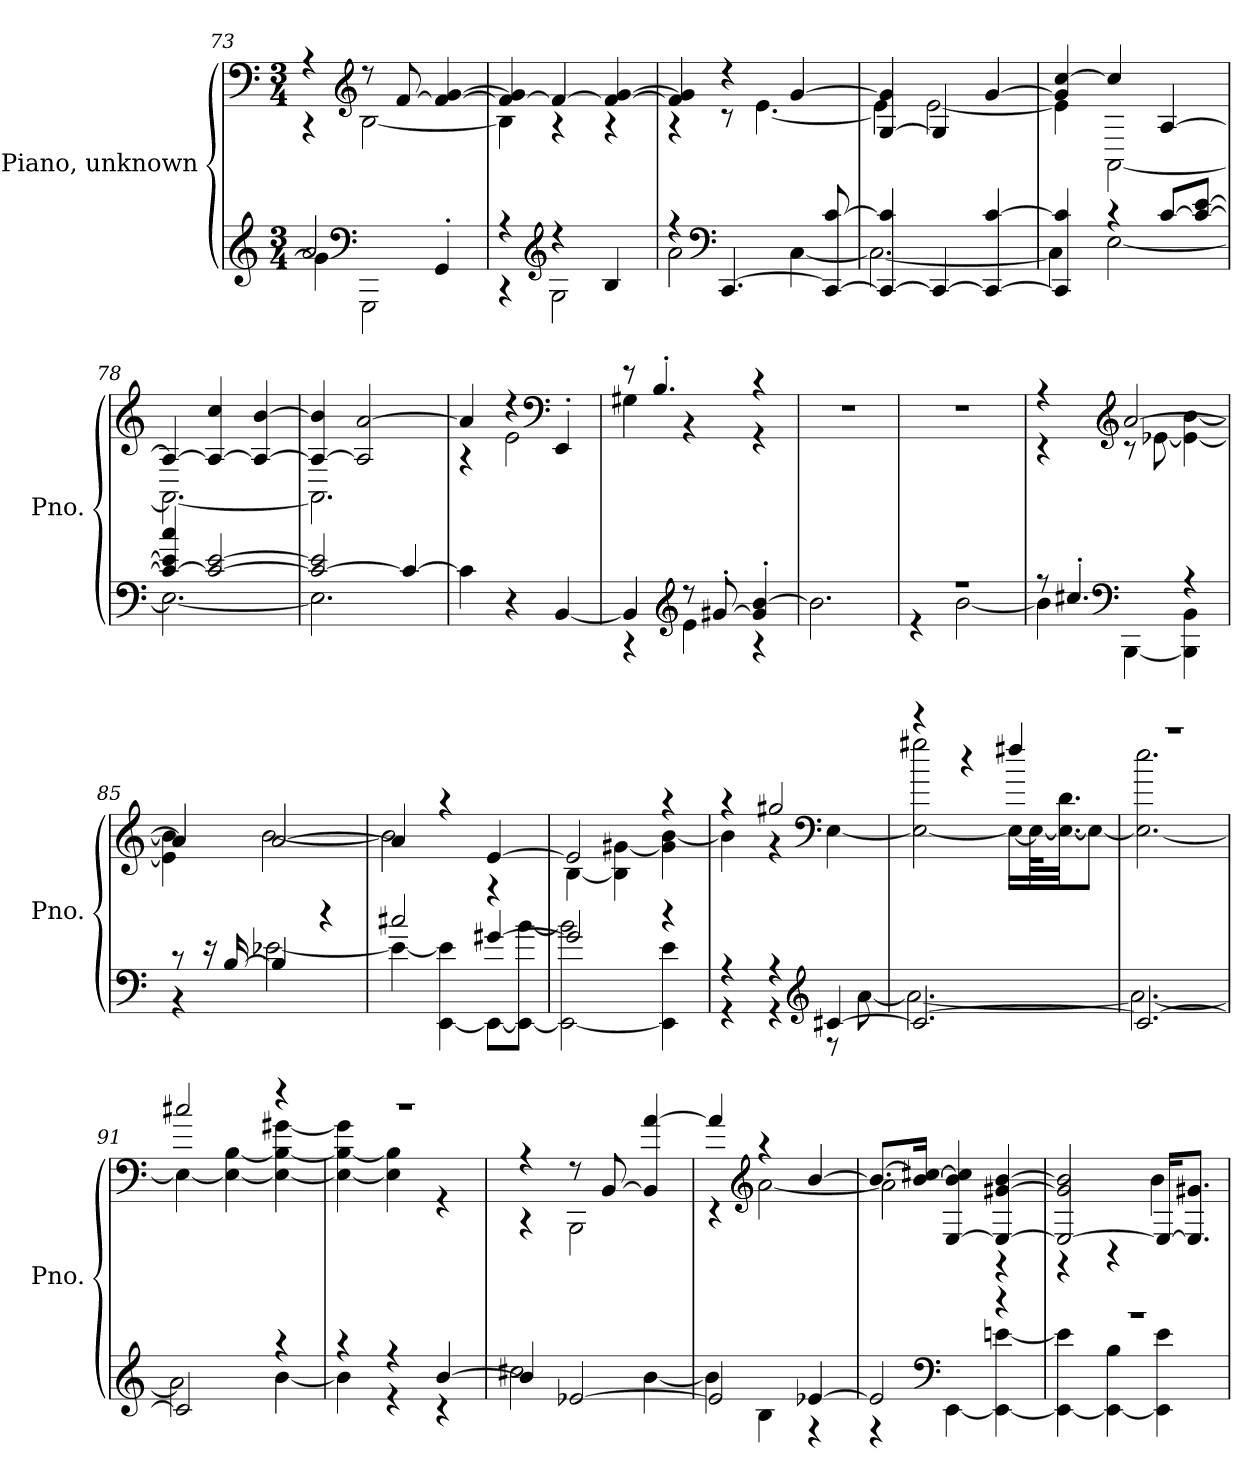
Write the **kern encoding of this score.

**kern	**kern
*part1	*part1
*staff2	*staff1
*I"Piano, unknown	*
*I'Pno.	*
*clefG2	*clefF4
*k[]	*k[]
*M3/4	*M3/4
=73	=73
*^	*^
2a/	4g\]	4r	4r
*clefF4	*	*clefG2	*
.	2GGG\	8r	[2B\
.	.	[8f/	.
4GG'/	.	4f/_ [4g/	.
=74	=74	=74	=74
4r	4r	4f/_ 4g/]	4B\]
*clefG2	*	*	*
4r	2G\	4f/_	4r
4B/	.	4f/_ [4g/	4r
!!LO:LB:g=z	!!
=75	=75	=75	=75
4r	2a\	4f/] 4g/]	4r
*clefF4	*	*	*
[4.CC/	.	4r	8r
.	.	.	[4.e\
.	[4C\	[4g/	.
8CC/_ [8c/	.	.	.
=76	=76	=76	=76
4CC/_ 4c/]	2.C\_	[4G/ 4g/]	4e\]
4CC/_	.	4G/]	[2e\
4CC/_ [4c/	.	[4g/	.
=77	=77	=77	=77
4CC/] 4c/]	4C\]	4g/] [4cc/	4e\]
4r	[2E\	4cc/]	[2AA\
[8c/L	.	[4A/	.
8c/_ [8e/J	.	.	.
=78	=78	=78	=78
4c/_ 4e/] 4cc/	2.E\_	4A/_	2.AA\_
2c/_ [2e/	.	4A/_ 4cc/	.
.	.	4A/_ [4b/	.
=79	=79	=79	=79
2c/_ 2e/]	2.E\]	4A/_ 4b/]	2.AA\]
.	.	2A/] [2a/	.
4c/_	.	.	.
*v	*v	*	*
=80	=80	=80
4c\]	4a/]	4r
4r	4r	2e\
*	*clefF4	*
[4BB/	4EE'/	.
!!LO:LB:g=z	!!
=81	=81	=81
*^	*	*
4BB/]	4r	8r	4G#X\
.	.	4.B'/	.
*clefG2	*	*	*
8r	4e\	.	4r
[8g#X'/	.	.	.
4g#/]' [4b/'	4r	4r	4r
*v	*v	*	*
*	*v	*v
=82	=82
2.b\]	2.r
=83	=83
*^	*
2.r	4r	2.r
.	[2b\	.
=84	=84	=84
*	*	*^
8r	4b\]	4r	4r
4.cc#X'/	.	.	.
*clefF4	*	*clefG2	*
.	[4BBB\	[2a/	8r
.	.	.	[8e-X\
4r	4BBB\] 4BB\	.	4e-\_ [4b\
=85	=85	=85	=85
8r	4r	4a/]	4e-\] 4b\]
16r	.	.	.
[16B/	.	.	.
4B/]	[2e-X\	[2a/	[2b\
4r	.	.	.
=86	=86	=86	=86
2cc#X/	4e-\_	4a/]	2b\]
.	[4EE\ 4e-\]	4r	.
[4g#X/	8EE\L_	[4e/	4r
.	8EE\_ [8b\J	.	.
!!LO:LB:g=z	!!
=87	=87	=87	=87
2g#/]	2EE\_ 2b\]	2e/]	[4B\
.	.	.	4B\] [4g#X\
4r	4EE\] 4e\	4r	4g#\] [4b\
=88	=88	=88	=88
4r	4r	4r	4b\]
4r	4r	2gg#X/	4r
*clefG2	*	*clefF4	*
[4c#X/	8r	.	[4E\
.	[8a\	.	.
=89	=89	=89	=89
2.c#/_	2.a\_	4r	2E\_ 2gg#X\
.	.	4r	.
.	.	4ff#X/	16E\LL_
.	.	.	64E\KL_
.	.	.	32.E\_ 32.d\JJ
.	.	.	8E\J_
=90	=90	=90	=90
2.c#/_	2.a\_	2.r	2.E\_ 2.ee\
=91	=91	=91	=91
2c#/]	2a\]	2cc#X/	4E\_
.	.	.	4E\_ [4B\
4r	[4b\	4r	4E\_ 4B\_ [4g#X\
=92	=92	=92	=92
4r	4b\]	2.r	4E\_ 4B\_ 4g#\]
4r	4r	.	4E\] 4B\]
[4b/	4r	.	4r
!!LO:LB:g=z	!!
=93	=93	=93	=93
4b/]	2cc#X\	4r	4r
[2e-X/	.	8r	2BBB\
.	.	[8BB/	.
.	[4b\	4BB/] [4a/	.
=94	=94	=94	=94
2e-/]	4b\]	4a/]	4r
*	*	*clefG2	*
.	4B\	4r	[2a\
[4e-X/	4r	[4b/	.
=95	=95	=95	=95
2e-/]	4r	8.b/L_	2a\]
.	.	16b/_ [16cc#X/Jk	.
*clefF4	*	*	*
.	[4EE\	[4E/ 4b/] 4cc#/]	.
4r	4EE\_ [4en\	4E/_ [4g#X/ [4b/	4r
=96	=96	=96	=96
2.r	4EE\_ 4e\]	2E/_ 2g#/] 2b/]	4r
.	4EE\_ 4B\	.	4r
.	4EE\] 4e\	16E/KL_	4b\
.	.	8.E/] 8.g#X/J	.
*v	*v	*	*
*	*v	*v
=	=
*-	*-
